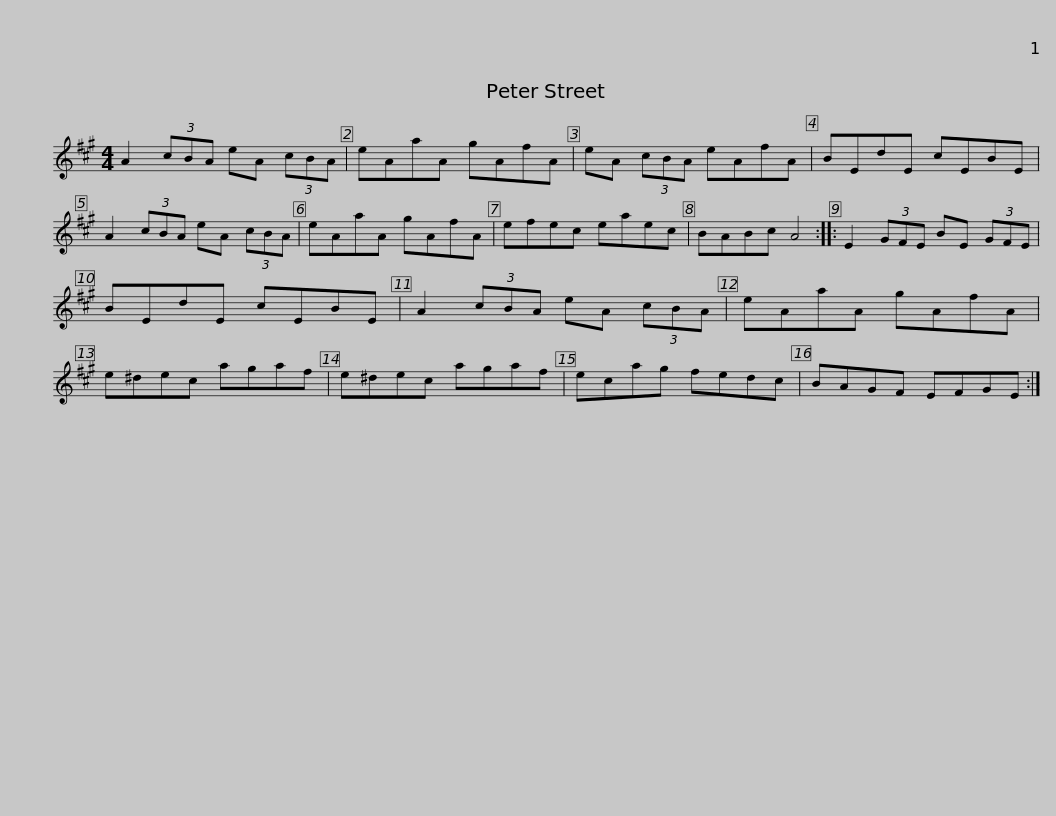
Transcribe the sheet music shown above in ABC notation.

X:1
L:1/8
M:4/4
I:linebreak $
K:A
V:1 treble
V:1
 A2 (3cBA eA (3cBA | eAaA gAfA | eA (3cBA eAfA | BEdE cEBE | A2 (3cBA eA (3cBA |$ %5
 eAaA gAfA | efec eaec | BABc A4 :: E2 (3GFE BE (3GFE | BEdE cEBE |$ %10
 A2 (3cBA eA (3cBA | eAaA gAfA | e^dec agaf | e^dec agaf | ecag fedc |$ %15
 BAGF EFGE :| %16
